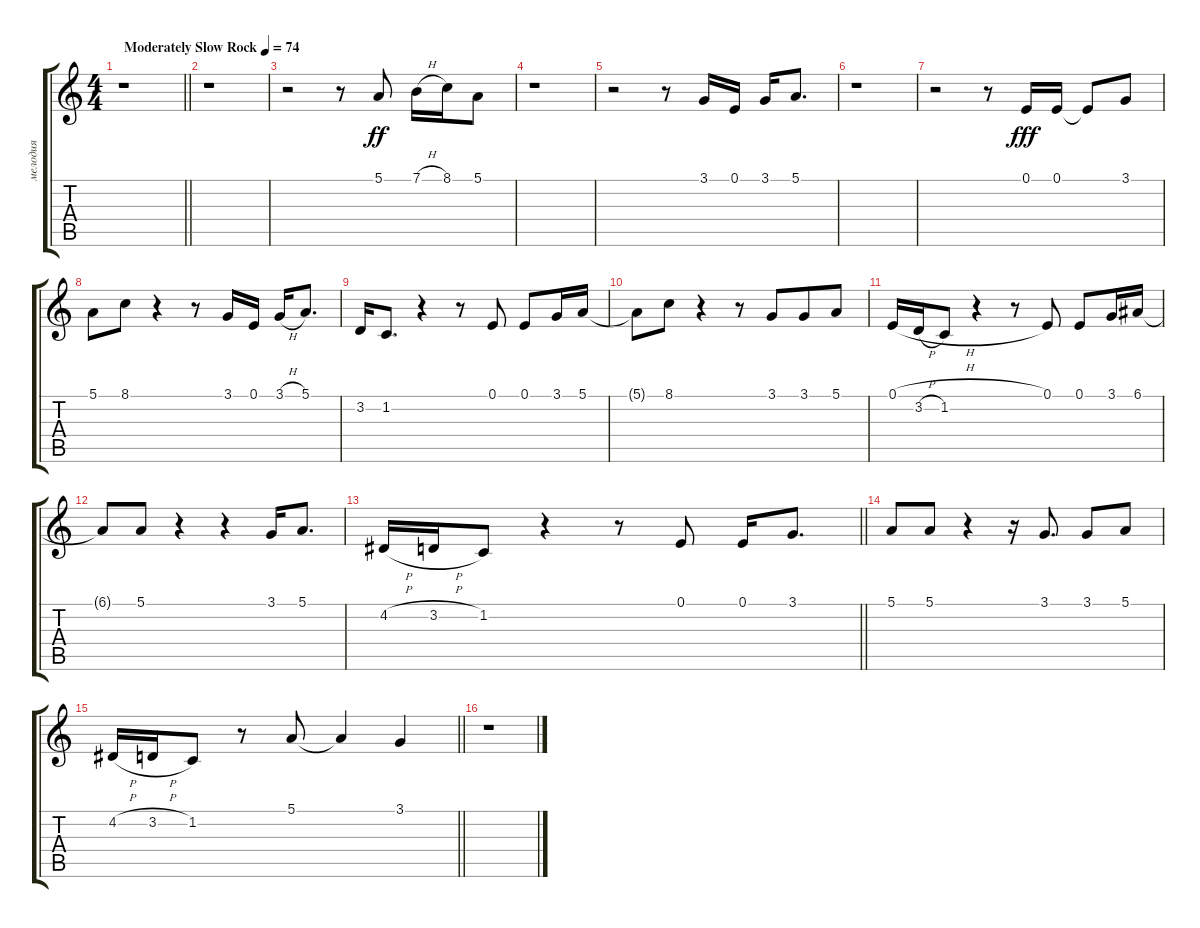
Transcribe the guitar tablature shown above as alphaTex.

\track ("мелодия" "мелодия") {instrument accordion}
\staff {score tabs}
\tuning (E4 B3 G3 D3 A2 E2) {hide}
\ts (4 4)
\tempo (74 "Moderately Slow Rock")
\clef g2
\barLineRight lightlight
\ks aminor
r.1{dy ff instrument accordion} |
\section ("" "")
r.1 |
r.2 r.8 5.1.8 7.1{h}.16 8.1.16 5.1.8 |
r.1 |
r.2 r.8 3.1.16 0.1.16 3.1.16 5.1.8{d} |
r.1 |
r.2 r.8 0.1.16{dy fff} 0.1.16 0.1{t}.8 3.1.8 |
5.1.8 8.1.8 r.4 r.8 3.1.16 0.1.16 3.1{h}.16 5.1.8{d} |
3.2.16 1.2.8{d} r.4 r.8 0.1.8 0.1.8 3.1.16 5.1.16 |
5.1{t}.8 8.1.8 r.4 r.8 3.1.8{beam merge} 3.1.8 5.1.8 |
0.1{h}.16 3.2{h}.16 1.2.8 r.4 r.8 0.1.8 0.1.8 3.1.16 6.1.16 |
6.1{t}.8 5.1.8 r.4 r.4 3.1.16 5.1.8{d} |
\barLineRight lightlight
4.2{h}.16 3.2{h}.16 1.2.8 r.4 r.8 0.1.8 0.1.16 3.1.8{d} |
\section ("" "")
5.1.8 5.1.8 r.4 r.16 3.1.8{d} 3.1.8 5.1.8 |
\barLineRight lightlight
4.2{h}.16 3.2{h}.16 1.2.8 r.8 5.1.8 5.1{t}.4 3.1.4 |
\section ("" "")
r.1
